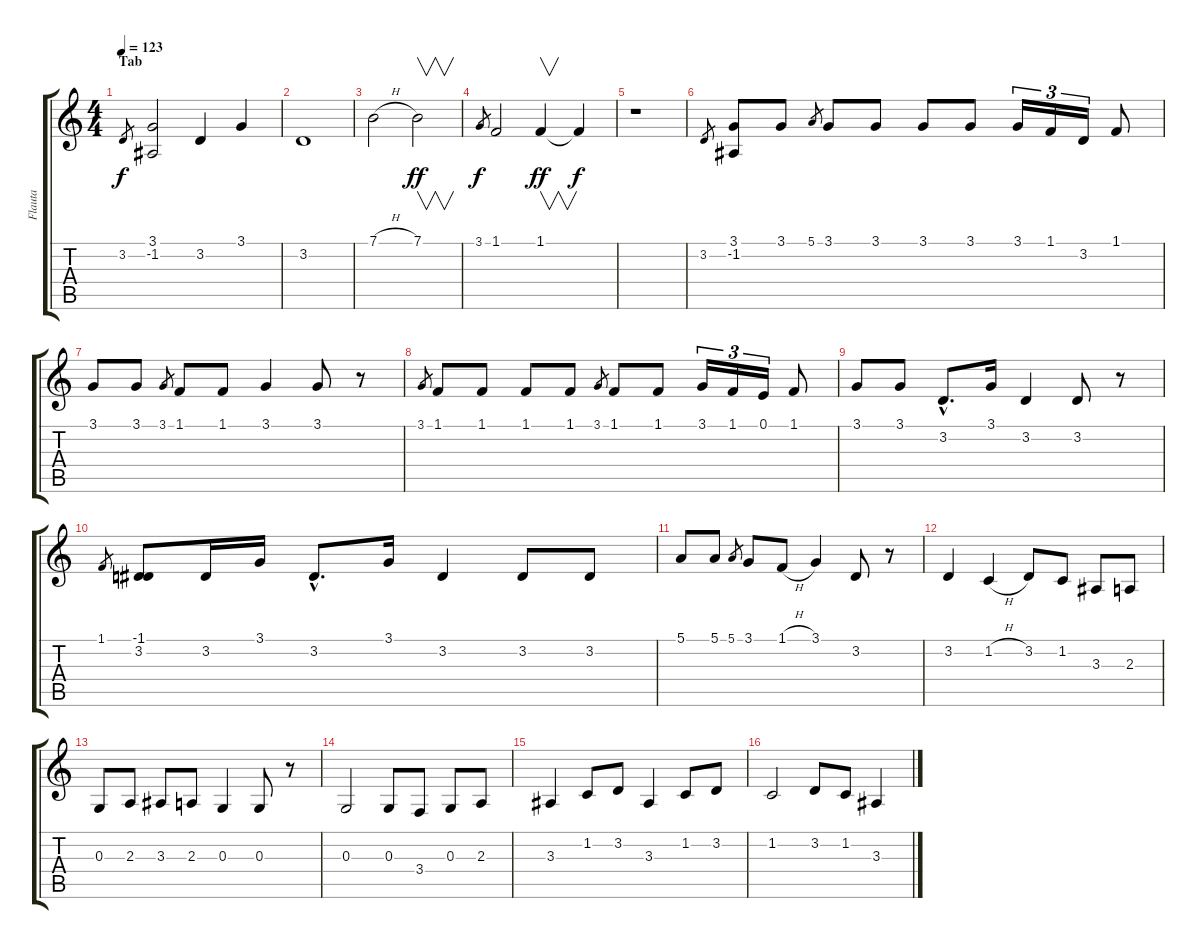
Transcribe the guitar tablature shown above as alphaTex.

\track ("Flauta" "Flauta") {instrument flute}
\staff {score tabs}
\tuning (E4 B3 G3 D3 A2 E2) {hide}
\ts (4 4)
\section ("" "Tab")
\tempo 123
\clef g2
\ks c
3.2.8{gr dy f instrument flute} (3.1 -1.2).2 3.2.4 3.1.4 |
3.2.1 |
7.1{h}.2 7.1.2{v dy ff} |
3.1.8{gr dy f} 1.1.2 1.1.4{v dy ff} 1.1{t}.4{dy f} |
r.1 |
3.2.8{gr} (3.1 -1.2).8 3.1.8 5.1.8{gr} 3.1.8 3.1.8 3.1.8 3.1.8 3.1.16{tu (3 2)} 1.1.16{tu (3 2)} 3.2.16{tu (3 2)} 1.1.8 |
3.1.8 3.1.8 3.1.8{gr} 1.1.8 1.1.8 3.1.4 3.1.8 r.8 |
3.1.8{gr} 1.1.8 1.1.8 1.1.8 1.1.8 3.1.8{gr} 1.1.8 1.1.8 3.1.16{tu (3 2)} 1.1.16{tu (3 2)} 0.1.16{tu (3 2)} 1.1.8 |
3.1.8 3.1.8 3.2{hac}.8{d} 3.1.16 3.2.4 3.2.8 r.8 |
1.1.8{gr} (-1.1 3.2).8 3.2.16 3.1.16 3.2{hac}.8{d} 3.1.16 3.2.4 3.2.8 3.2.8 |
5.1.8 5.1.8 5.1.8{gr} 3.1.8 1.1{h}.8 3.1.4 3.2.8 r.8 |
3.2.4 1.2{h}.4 3.2.8 1.2.8 3.3.8 2.3.8 |
0.3.8 2.3.8 3.3.8 2.3.8 0.3.4 0.3.8 r.8 |
0.3.2{volume 11 balance 8} 0.3.8 3.4.8 0.3.8 2.3.8 |
3.3.4 1.2.8 3.2.8 3.3.4 1.2.8 3.2.8 |
1.2.2 3.2.8 1.2.8 3.3.4
